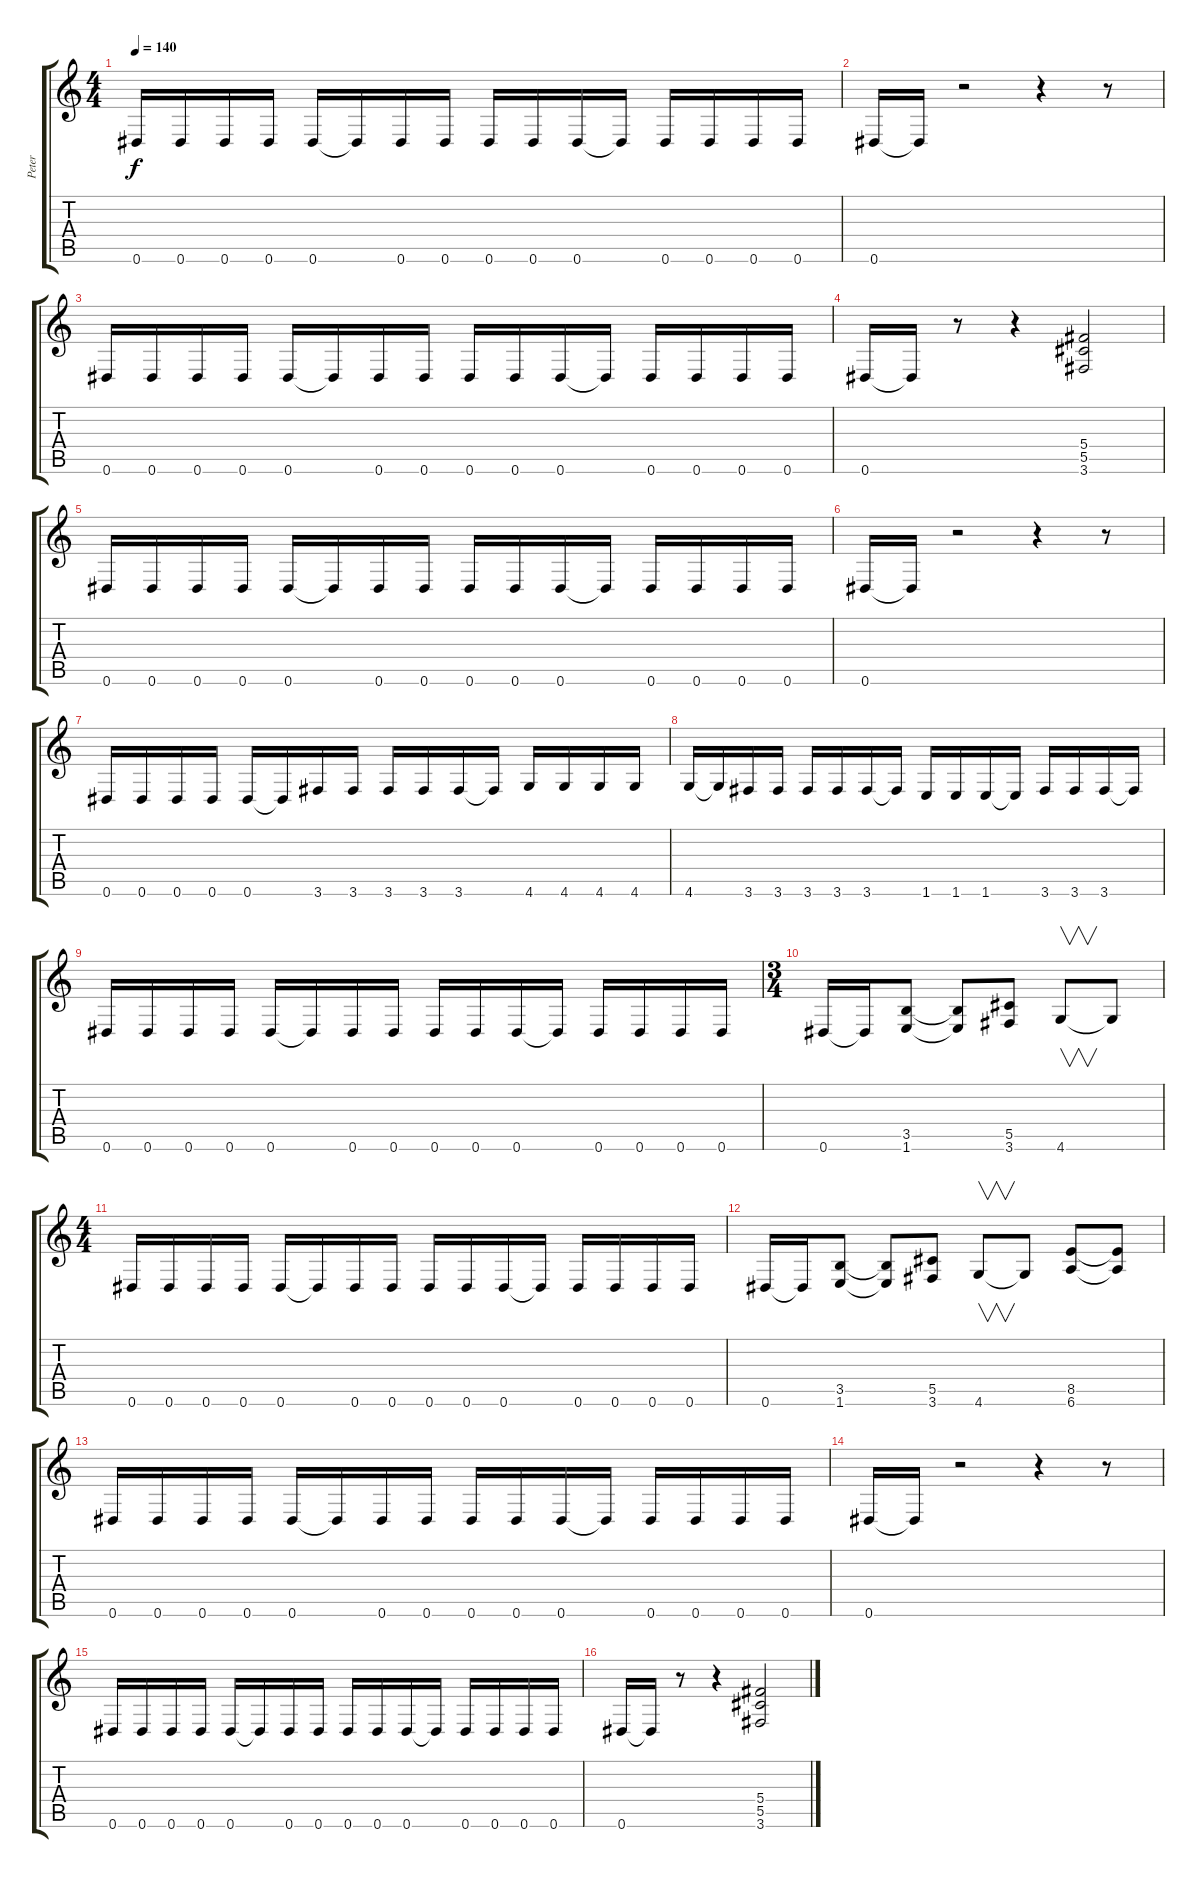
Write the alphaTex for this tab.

\track ("Peter" "Peter") {instrument distortionguitar}
\staff {score tabs}
\tuning (Eb4 Bb3 Gb3 Db3 Ab2 Eb2) {hide}
\ts (4 4)
\tempo 140
\clef g2
\ks c
0.6.16{dy f} 0.6.16 0.6.16 0.6.16 0.6.16 0.6{t}.16 0.6.16 0.6.16 0.6.16 0.6.16 0.6.16 0.6{t}.16 0.6.16 0.6.16 0.6.16 0.6.16 |
0.6.16 0.6{t}.16 r.2 r.4 r.8 |
0.6.16 0.6.16 0.6.16 0.6.16 0.6.16 0.6{t}.16 0.6.16 0.6.16 0.6.16 0.6.16 0.6.16 0.6{t}.16 0.6.16 0.6.16 0.6.16 0.6.16 |
0.6.16 0.6{t}.16 r.8 r.4 (5.4 5.5 3.6).2 |
0.6.16 0.6.16 0.6.16 0.6.16 0.6.16 0.6{t}.16 0.6.16 0.6.16 0.6.16 0.6.16 0.6.16 0.6{t}.16 0.6.16 0.6.16 0.6.16 0.6.16 |
0.6.16 0.6{t}.16 r.2 r.4 r.8 |
0.6.16 0.6.16 0.6.16 0.6.16 0.6.16 0.6{t}.16 3.6.16 3.6.16 3.6.16 3.6.16 3.6.16 3.6{t}.16 4.6.16 4.6.16 4.6.16 4.6.16 |
4.6.16 4.6{t}.16 3.6.16 3.6.16 3.6.16 3.6.16 3.6.16 3.6{t}.16 1.6.16 1.6.16 1.6.16 1.6{t}.16 3.6.16 3.6.16 3.6.16 3.6{t}.16 |
0.6.16 0.6.16 0.6.16 0.6.16 0.6.16 0.6{t}.16 0.6.16 0.6.16 0.6.16 0.6.16 0.6.16 0.6{t}.16 0.6.16 0.6.16 0.6.16 0.6.16 |
\ts (3 4)
0.6.16 0.6{t}.16 (3.5 1.6).8 (3.5{t} 1.6{t}).8 (5.5 3.6).8 4.6.8{v} 4.6{t}.8 |
\ts (4 4)
0.6.16 0.6.16 0.6.16 0.6.16 0.6.16 0.6{t}.16 0.6.16 0.6.16 0.6.16 0.6.16 0.6.16 0.6{t}.16 0.6.16 0.6.16 0.6.16 0.6.16 |
0.6.16 0.6{t}.16 (3.5 1.6).8 (3.5{t} 1.6{t}).8 (5.5 3.6).8 4.6.8{v} 4.6{t}.8 (8.5 6.6).8 (8.5{t} 6.6{t}).8 |
0.6.16 0.6.16 0.6.16 0.6.16 0.6.16 0.6{t}.16 0.6.16 0.6.16 0.6.16 0.6.16 0.6.16 0.6{t}.16 0.6.16 0.6.16 0.6.16 0.6.16 |
0.6.16 0.6{t}.16 r.2 r.4 r.8 |
0.6.16 0.6.16 0.6.16 0.6.16 0.6.16 0.6{t}.16 0.6.16 0.6.16 0.6.16 0.6.16 0.6.16 0.6{t}.16 0.6.16 0.6.16 0.6.16 0.6.16 |
0.6.16 0.6{t}.16 r.8 r.4 (5.4 5.5 3.6).2
